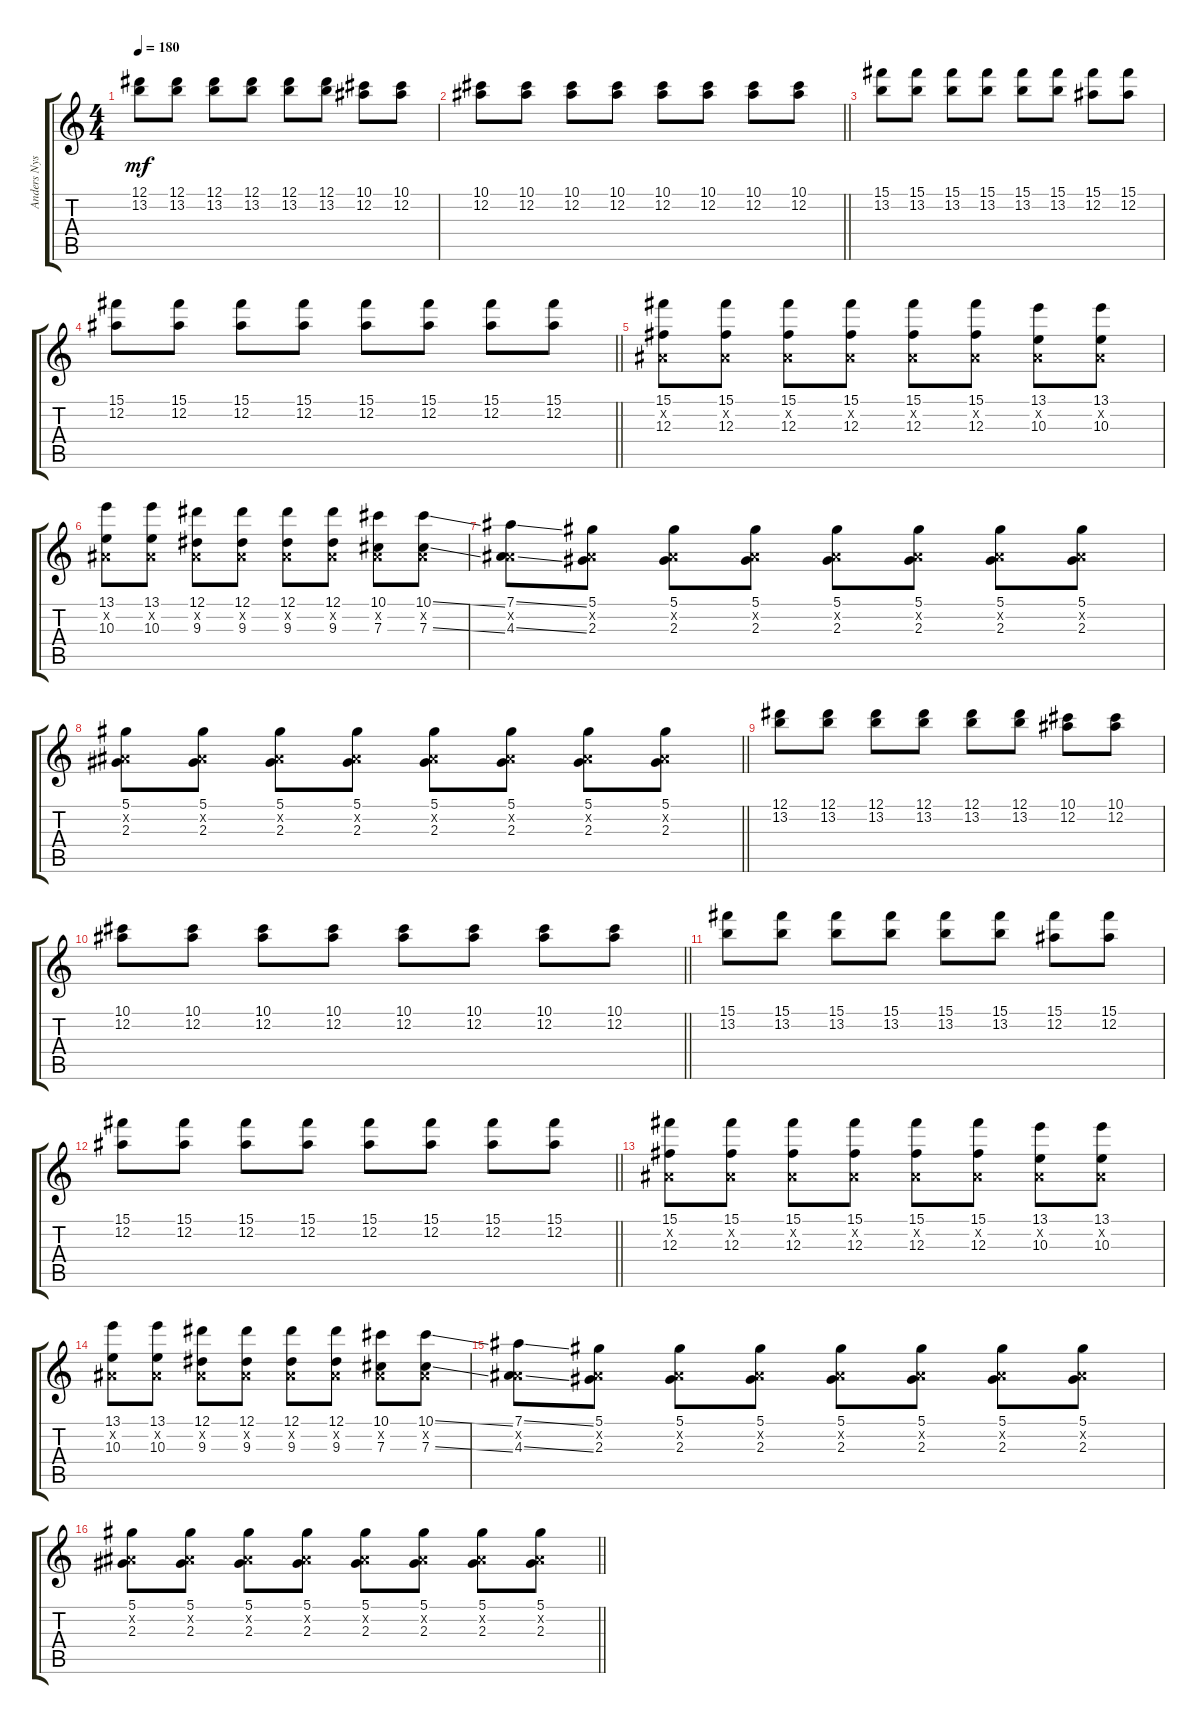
\track ("Anders Nyström" "Anders Nys") {instrument overdrivenguitar}
\staff {score tabs}
\tuning (Eb4 Bb3 Gb3 Db3 Ab2 Eb2) {hide}
\ts (4 4)
\section ("" "")
\tempo 180
\clef g2
\ks c
(12.1 13.2).8{dy mf} (12.1 13.2).8 (12.1 13.2).8 (12.1 13.2).8 (12.1 13.2).8 (12.1 13.2).8 (10.1 12.2).8 (10.1 12.2).8 |
\barLineRight lightlight
(10.1 12.2).8 (10.1 12.2).8 (10.1 12.2).8 (10.1 12.2).8 (10.1 12.2).8 (10.1 12.2).8 (10.1 12.2).8 (10.1 12.2).8 |
(15.1 13.2).8 (15.1 13.2).8 (15.1 13.2).8 (15.1 13.2).8 (15.1 13.2).8 (15.1 13.2).8 (15.1 12.2).8 (15.1 12.2).8 |
\barLineRight lightlight
(15.1 12.2).8 (15.1 12.2).8 (15.1 12.2).8 (15.1 12.2).8 (15.1 12.2).8 (15.1 12.2).8 (15.1 12.2).8 (15.1 12.2).8 |
(15.1 0.2{x} 12.3).8 (15.1 0.2{x} 12.3).8 (15.1 0.2{x} 12.3).8 (15.1 0.2{x} 12.3).8 (15.1 0.2{x} 12.3).8 (15.1 0.2{x} 12.3).8 (13.1 0.2{x} 10.3).8 (13.1 0.2{x} 10.3).8 |
(13.1 0.2{x} 10.3).8 (13.1 0.2{x} 10.3).8 (12.1 0.2{x} 9.3).8 (12.1 0.2{x} 9.3).8 (12.1 0.2{x} 9.3).8 (12.1 0.2{x} 9.3).8 (10.1 0.2{x} 7.3).8 (10.1{ss} 0.2{x} 7.3{ss}).8 |
(7.1{ss} 0.2{x} 4.3{ss}).8 (5.1 0.2{x} 2.3).8 (5.1 0.2{x} 2.3).8 (5.1 0.2{x} 2.3).8 (5.1 0.2{x} 2.3).8 (5.1 0.2{x} 2.3).8 (5.1 0.2{x} 2.3).8 (5.1 0.2{x} 2.3).8 |
\barLineRight lightlight
(5.1 0.2{x} 2.3).8 (5.1 0.2{x} 2.3).8 (5.1 0.2{x} 2.3).8 (5.1 0.2{x} 2.3).8 (5.1 0.2{x} 2.3).8 (5.1 0.2{x} 2.3).8 (5.1 0.2{x} 2.3).8 (5.1 0.2{x} 2.3).8 |
(12.1 13.2).8 (12.1 13.2).8 (12.1 13.2).8 (12.1 13.2).8 (12.1 13.2).8 (12.1 13.2).8 (10.1 12.2).8 (10.1 12.2).8 |
\barLineRight lightlight
(10.1 12.2).8 (10.1 12.2).8 (10.1 12.2).8 (10.1 12.2).8 (10.1 12.2).8 (10.1 12.2).8 (10.1 12.2).8 (10.1 12.2).8 |
(15.1 13.2).8 (15.1 13.2).8 (15.1 13.2).8 (15.1 13.2).8 (15.1 13.2).8 (15.1 13.2).8 (15.1 12.2).8 (15.1 12.2).8 |
\barLineRight lightlight
(15.1 12.2).8 (15.1 12.2).8 (15.1 12.2).8 (15.1 12.2).8 (15.1 12.2).8 (15.1 12.2).8 (15.1 12.2).8 (15.1 12.2).8 |
(15.1 0.2{x} 12.3).8 (15.1 0.2{x} 12.3).8 (15.1 0.2{x} 12.3).8 (15.1 0.2{x} 12.3).8 (15.1 0.2{x} 12.3).8 (15.1 0.2{x} 12.3).8 (13.1 0.2{x} 10.3).8 (13.1 0.2{x} 10.3).8 |
(13.1 0.2{x} 10.3).8 (13.1 0.2{x} 10.3).8 (12.1 0.2{x} 9.3).8 (12.1 0.2{x} 9.3).8 (12.1 0.2{x} 9.3).8 (12.1 0.2{x} 9.3).8 (10.1 0.2{x} 7.3).8 (10.1{ss} 0.2{x} 7.3{ss}).8 |
(7.1{ss} 0.2{x} 4.3{ss}).8 (5.1 0.2{x} 2.3).8 (5.1 0.2{x} 2.3).8 (5.1 0.2{x} 2.3).8 (5.1 0.2{x} 2.3).8 (5.1 0.2{x} 2.3).8 (5.1 0.2{x} 2.3).8 (5.1 0.2{x} 2.3).8 |
\barLineRight lightlight
(5.1 0.2{x} 2.3).8 (5.1 0.2{x} 2.3).8 (5.1 0.2{x} 2.3).8 (5.1 0.2{x} 2.3).8 (5.1 0.2{x} 2.3).8 (5.1 0.2{x} 2.3).8 (5.1 0.2{x} 2.3).8 (5.1 0.2{x} 2.3).8
